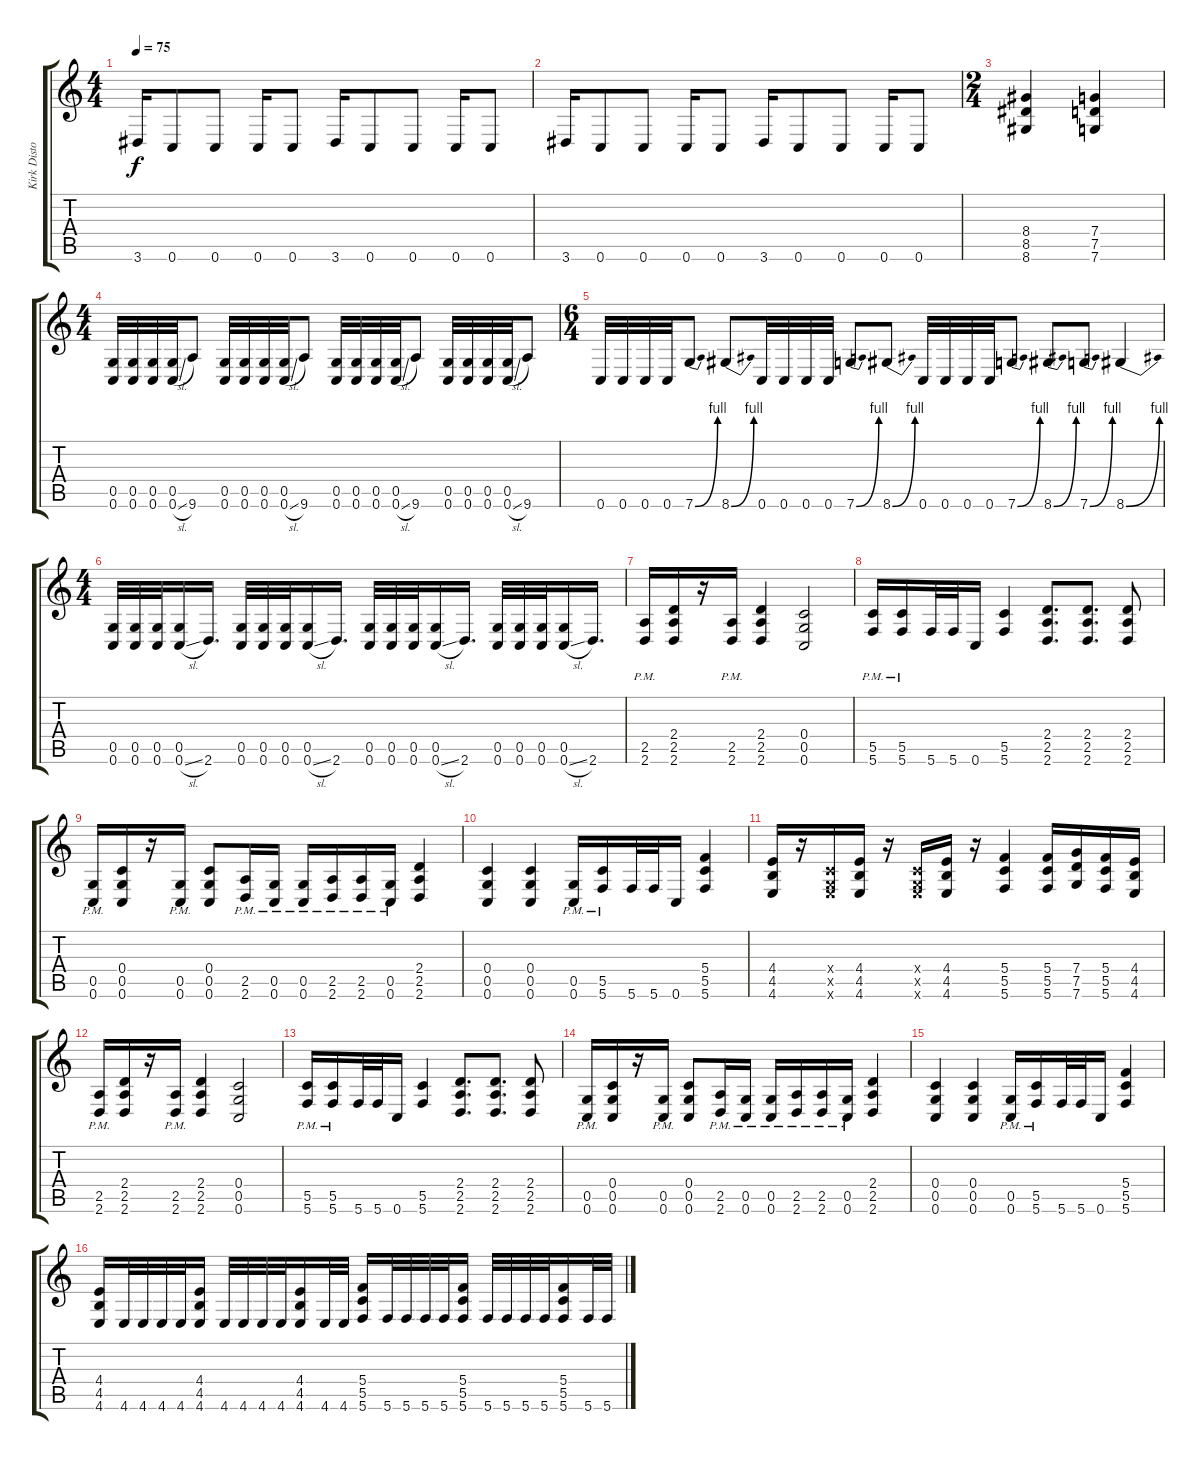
\track ("Kirk Distortion" "Kirk Disto") {instrument distortionguitar}
\staff {score tabs}
\tuning (D4 A3 F3 C3 G2 C2) {hide}
\ts (4 4)
\tempo 75
\clef g2
\ks c
3.6.16{dy f} 0.6.8 0.6.8 0.6.16 0.6.8 3.6.16 0.6.8 0.6.8 0.6.16 0.6.8 |
3.6.16 0.6.8 0.6.8 0.6.16 0.6.8 3.6.16 0.6.8 0.6.8 0.6.16 0.6.8 |
\ts (2 4)
(8.4 8.5 8.6).4 (7.4 7.5 7.6).4 |
\ts (4 4)
(0.5 0.6).32 (0.5 0.6).32 (0.5 0.6).32 (0.5 0.6{sl}).32 9.6.8 (0.5 0.6).32 (0.5 0.6).32 (0.5 0.6).32 (0.5 0.6{sl}).32 9.6.8 (0.5 0.6).32 (0.5 0.6).32 (0.5 0.6).32 (0.5 0.6{sl}).32 9.6.8 (0.5 0.6).32 (0.5 0.6).32 (0.5 0.6).32 (0.5 0.6{sl}).32 9.6.8 |
\ts (6 4)
0.6.32 0.6.32 0.6.32 0.6.32 7.6{be (bend 0 0 60 4)}.8 8.6{be (bend 0 0 60 4)}.8 0.6.32 0.6.32 0.6.32 0.6.32 7.6{be (bend 0 0 60 4)}.8 8.6{be (bend 0 0 60 4)}.8 0.6.32 0.6.32 0.6.32 0.6.32 7.6{be (bend 0 0 60 4)}.8 8.6{be (bend 0 0 60 4)}.8 7.6{be (bend 0 0 60 4)}.8 8.6{be (bend 0 0 60 4)}.4 |
\ts (4 4)
(0.5 0.6).32 (0.5 0.6).32 (0.5 0.6).32 (0.5 0.6{sl}).16 2.6.16{d} (0.5 0.6).32 (0.5 0.6).32 (0.5 0.6).32 (0.5 0.6{sl}).16 2.6.16{d} (0.5 0.6).32 (0.5 0.6).32 (0.5 0.6).32 (0.5 0.6{sl}).16 2.6.16{d} (0.5 0.6).32 (0.5 0.6).32 (0.5 0.6).32 (0.5 0.6{sl}).16 2.6.16{d} |
(2.5{pm} 2.6).16 (2.4 2.5 2.6).16 r.16 (2.5{pm} 2.6).16 (2.4 2.5 2.6).4 (0.4 0.5 0.6).2 |
(5.5{pm} 5.6).16 (5.5{pm} 5.6).16 5.6.32 5.6.32 0.6.16 (5.5 5.6).4 (2.4 2.5 2.6).8{d} (2.4 2.5 2.6).8{d} (2.4 2.5 2.6).8 |
(0.5{pm} 0.6).16 (0.4 0.5 0.6).16 r.16 (0.5{pm} 0.6).16 (0.4 0.5 0.6).8 (2.5{pm} 2.6).16 (0.5{pm} 0.6).16 (0.5{pm} 0.6{pm}).16 (2.5{pm} 2.6{pm}).16 (2.5{pm} 2.6{pm}).16 (0.5{pm} 0.6{pm}).16 (2.4 2.5 2.6).4 |
(0.4 0.5 0.6).4 (0.4 0.5 0.6).4 (0.5{pm} 0.6{pm}).16 (5.5{pm} 5.6{pm}).16 5.6.32 5.6.32 0.6.16 (5.4 5.5 5.6).4 |
(4.4 4.5 4.6).16 r.16 (0.4{x} 0.5{x} 4.6{x}).16 (4.4 4.5 4.6).16 r.16 (0.4{x} 0.5{x} 4.6{x}).16 (4.4 4.5 4.6).16 r.16 (5.4 5.5 5.6).4 (5.4 5.5 5.6).16 (7.4 7.5 7.6).16 (5.4 5.5 5.6).16 (4.4 4.5 4.6).16 |
(2.5{pm} 2.6).16 (2.4 2.5 2.6).16 r.16 (2.5{pm} 2.6).16 (2.4 2.5 2.6).4 (0.4 0.5 0.6).2 |
(5.5{pm} 5.6).16 (5.5{pm} 5.6).16 5.6.32 5.6.32 0.6.16 (5.5 5.6).4 (2.4 2.5 2.6).8{d} (2.4 2.5 2.6).8{d} (2.4 2.5 2.6).8 |
(0.5{pm} 0.6).16 (0.4 0.5 0.6).16 r.16 (0.5{pm} 0.6).16 (0.4 0.5 0.6).8 (2.5{pm} 2.6).16 (0.5{pm} 0.6).16 (0.5{pm} 0.6{pm}).16 (2.5{pm} 2.6{pm}).16 (2.5{pm} 2.6{pm}).16 (0.5{pm} 0.6{pm}).16 (2.4 2.5 2.6).4 |
(0.4 0.5 0.6).4 (0.4 0.5 0.6).4 (0.5{pm} 0.6{pm}).16 (5.5{pm} 5.6{pm}).16 5.6.32 5.6.32 0.6.16 (5.4 5.5 5.6).4 |
(4.4 4.5 4.6).16 4.6.32 4.6.32 4.6.32 4.6.32 (4.4 4.5 4.6).16 4.6.32 4.6.32 4.6.32 4.6.32 (4.4 4.5 4.6).16 4.6.32 4.6.32 (5.4 5.5 5.6).16 5.6.32 5.6.32 5.6.32 5.6.32 (5.4 5.5 5.6).16 5.6.32 5.6.32 5.6.32 5.6.32 (5.4 5.5 5.6).16 5.6.32 5.6.32
